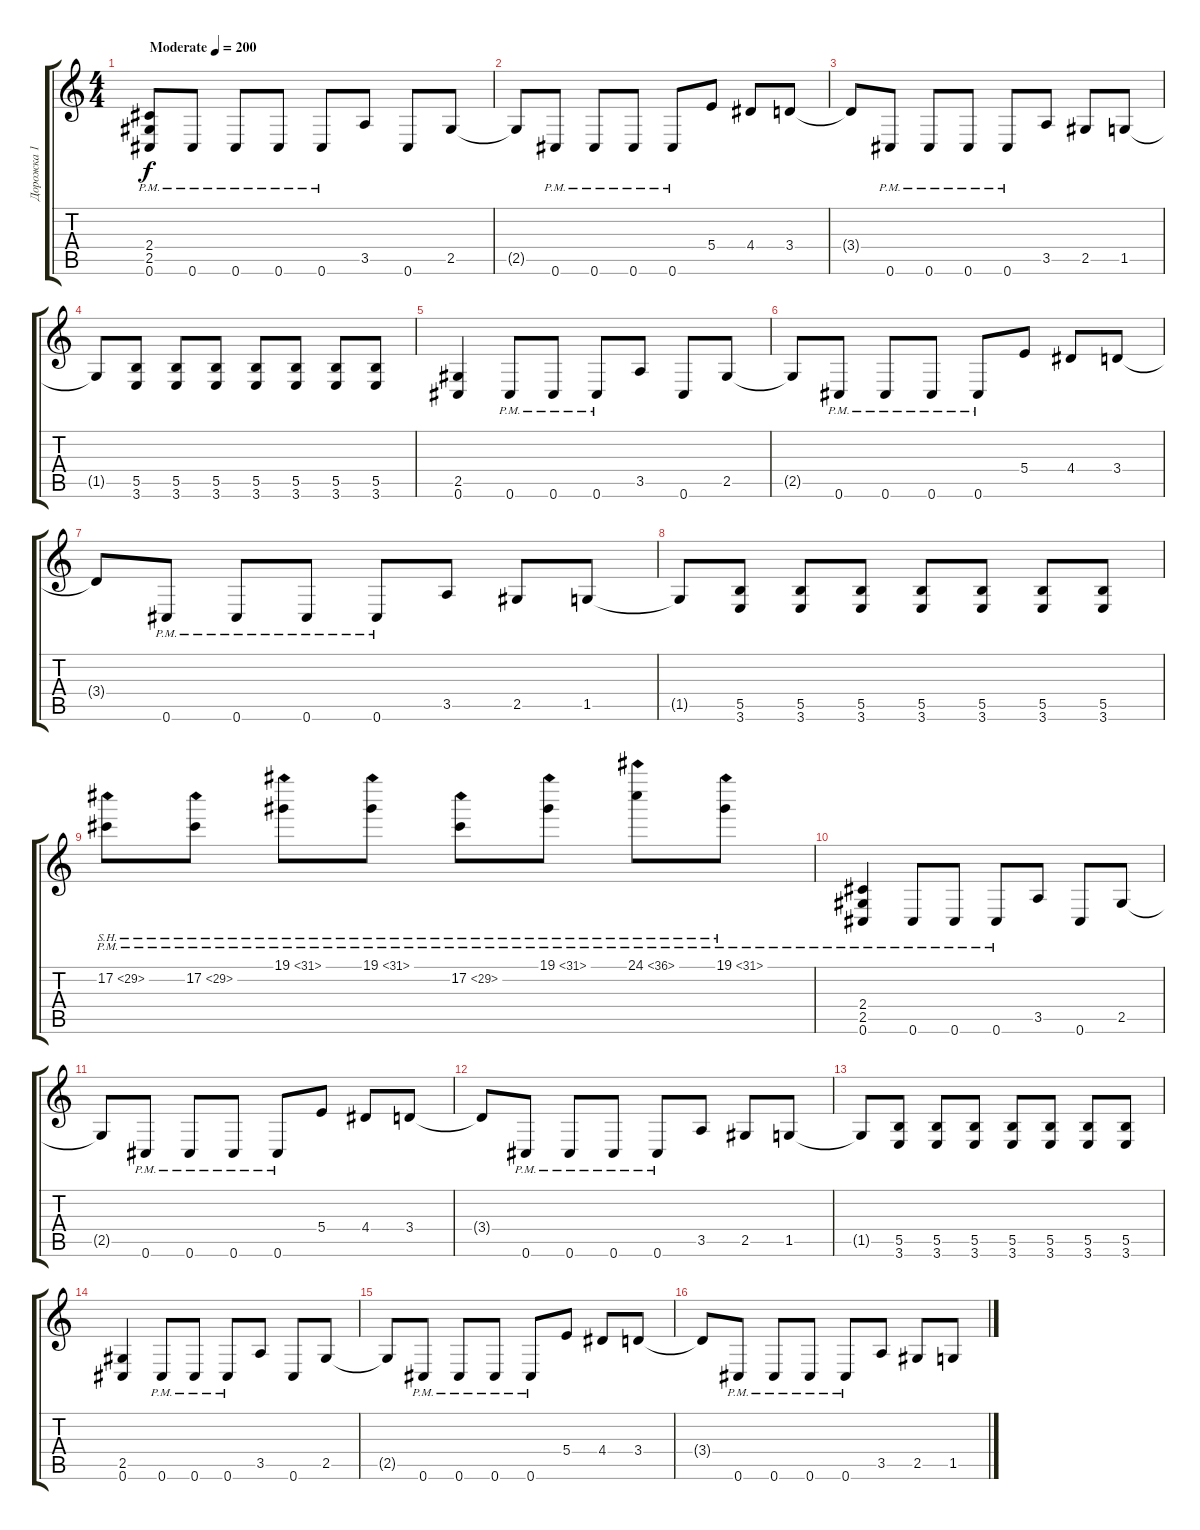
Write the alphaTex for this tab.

\track ("Дорожка 1" "Дорожка 1") {instrument overdrivenguitar}
\staff {score tabs}
\tuning (Db4 Ab3 E3 B2 Gb2 Db2) {hide}
\ts (4 4)
\tempo (200 "Moderate")
\clef g2
\ks c
(2.4 2.5 0.6{pm}).8{dy f instrument overdrivenguitar} 0.6{pm}.8 0.6{pm}.8 0.6{pm}.8 0.6{pm}.8 3.5.8 0.6.8 2.5.8 |
2.5{t}.8 0.6{pm}.8 0.6{pm}.8 0.6{pm}.8 0.6{pm}.8 5.4.8 4.4.8 3.4.8 |
3.4{t}.8 0.6{pm}.8 0.6{pm}.8 0.6{pm}.8 0.6{pm}.8 3.5.8 2.5.8 1.5.8 |
1.5{t}.8 (5.5 3.6).8 (5.5 3.6).8 (5.5 3.6).8 (5.5 3.6).8 (5.5 3.6).8 (5.5 3.6).8 (5.5 3.6).8 |
(2.5 0.6).4 0.6{pm}.8 0.6{pm}.8 0.6{pm}.8 3.5.8 0.6.8 2.5.8 |
2.5{t}.8 0.6{pm}.8 0.6{pm}.8 0.6{pm}.8 0.6{pm}.8 5.4.8 4.4.8 3.4.8 |
3.4{t}.8 0.6{pm}.8 0.6{pm}.8 0.6{pm}.8 0.6{pm}.8 3.5.8 2.5.8 1.5.8 |
1.5{t}.8 (5.5 3.6).8 (5.5 3.6).8 (5.5 3.6).8 (5.5 3.6).8 (5.5 3.6).8 (5.5 3.6).8 (5.5 3.6).8 |
17.2{sh 12 pm}.8 17.2{sh 12 pm}.8 19.1{sh 12 pm}.8 19.1{sh 12 pm}.8 17.2{sh 12 pm}.8 19.1{sh 12 pm}.8 24.1{sh 12 pm}.8 19.1{sh 12 pm}.8 |
(2.4 2.5 0.6{pm}).4 0.6{pm}.8 0.6{pm}.8 0.6{pm}.8 3.5.8 0.6.8 2.5.8 |
2.5{t}.8 0.6{pm}.8 0.6{pm}.8 0.6{pm}.8 0.6{pm}.8 5.4.8 4.4.8 3.4.8 |
3.4{t}.8 0.6{pm}.8 0.6{pm}.8 0.6{pm}.8 0.6{pm}.8 3.5.8 2.5.8 1.5.8 |
1.5{t}.8 (5.5 3.6).8 (5.5 3.6).8 (5.5 3.6).8 (5.5 3.6).8 (5.5 3.6).8 (5.5 3.6).8 (5.5 3.6).8 |
(2.5 0.6).4 0.6{pm}.8 0.6{pm}.8 0.6{pm}.8 3.5.8 0.6.8 2.5.8 |
2.5{t}.8 0.6{pm}.8 0.6{pm}.8 0.6{pm}.8 0.6{pm}.8 5.4.8 4.4.8 3.4.8 |
3.4{t}.8 0.6{pm}.8 0.6{pm}.8 0.6{pm}.8 0.6{pm}.8 3.5.8 2.5.8 1.5.8
